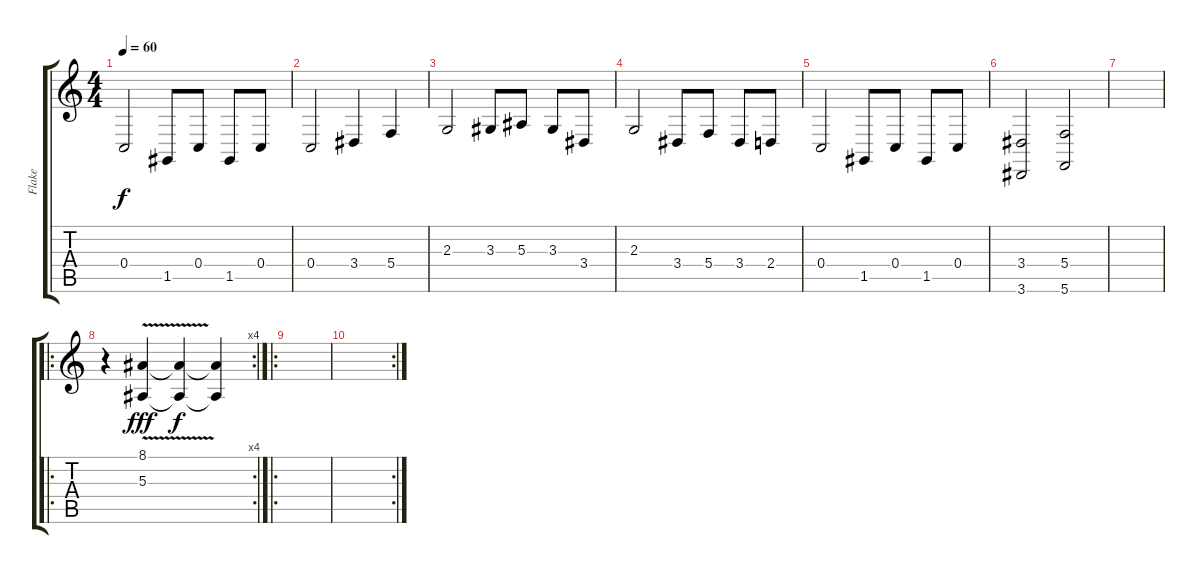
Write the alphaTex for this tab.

\track ("Flake" "Flake") {instrument synthvoice}
\staff {score tabs}
\tuning (D4 A3 F3 C3 G2 C2) {hide}
\ts (4 4)
\tempo 60
\clef g2
\ks c
0.4.2{dy f} 1.5.8 0.4.8 1.5.8 0.4.8 |
0.4.2 3.4.4 5.4.4 |
2.3.2 3.3.8 5.3.8 3.3.8 3.4.8 |
2.3.2 3.4.8 5.4.8 3.4.8 2.4.8 |
0.4.2 1.5.8 0.4.8 1.5.8 0.4.8 |
(3.4 3.6).2 (5.4 5.6).2 |
|
\ro
\rc 4
r.4 (8.1{v} 5.3{v}).4{dy fff volume 7 instrument choiraahs} (8.1{t} 5.3{t}).4{dy f} (8.1{t} 5.3{t}).4 |
\ro
|
\rc 2
